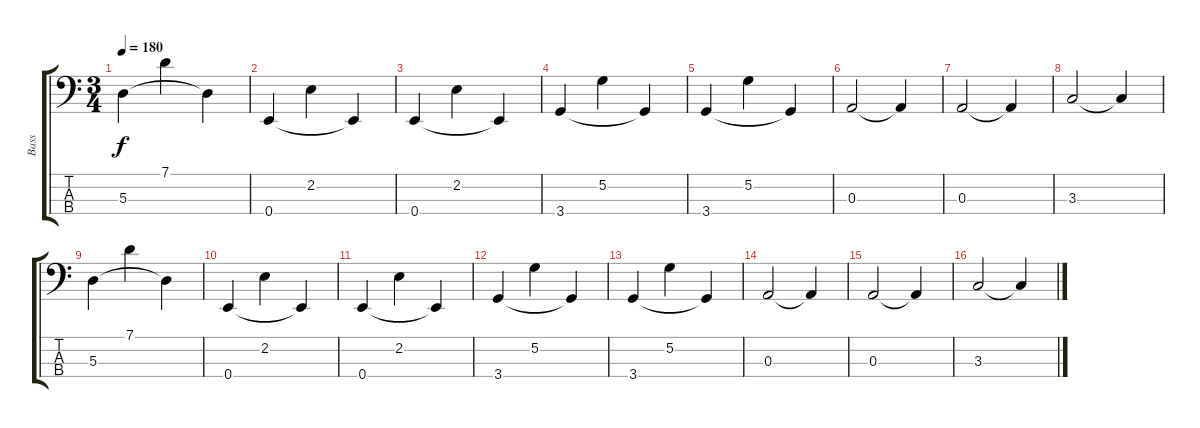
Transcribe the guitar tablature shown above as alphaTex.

\track ("Bass" "Bass") {instrument electricbassfinger}
\staff {score tabs}
\tuning (G2 D2 A1 E1) {hide}
\ts (3 4)
\tempo 180
\clef f4
\ks c
5.3.4{dy f} 7.1.4 5.3{t}.4 |
0.4.4 2.2.4 0.4{t}.4 |
0.4.4 2.2.4 0.4{t}.4 |
3.4.4 5.2.4 3.4{t}.4 |
3.4.4 5.2.4 3.4{t}.4 |
0.3.2 0.3{t}.4 |
0.3.2 0.3{t}.4 |
3.3.2 3.3{t}.4 |
5.3.4 7.1.4 5.3{t}.4 |
0.4.4 2.2.4 0.4{t}.4 |
0.4.4 2.2.4 0.4{t}.4 |
3.4.4 5.2.4 3.4{t}.4 |
3.4.4 5.2.4 3.4{t}.4 |
0.3.2 0.3{t}.4 |
0.3.2 0.3{t}.4 |
3.3.2 3.3{t}.4
